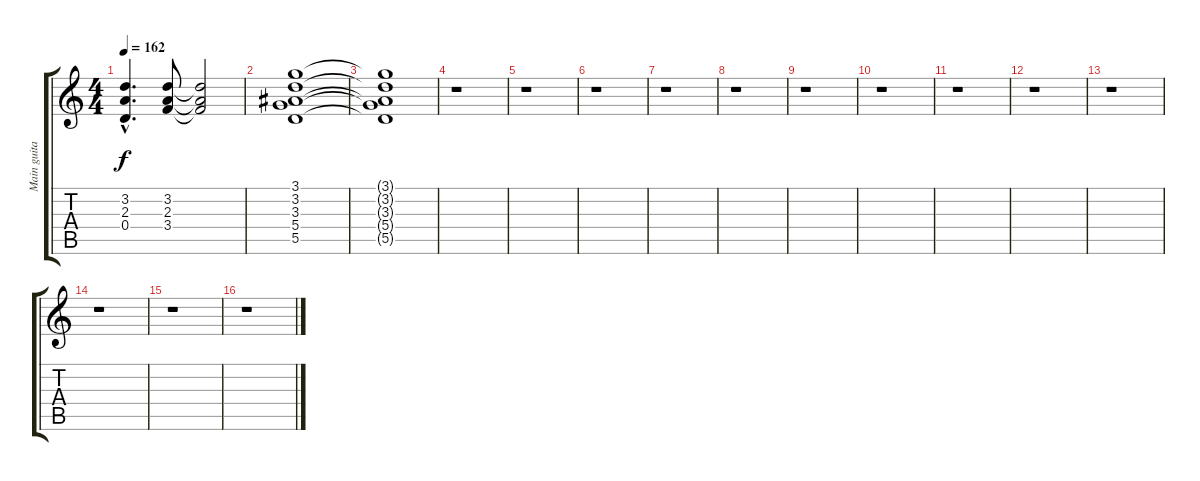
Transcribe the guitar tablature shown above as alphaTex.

\track ("Main guitar" "Main guita") {instrument distortionguitar}
\staff {score tabs}
\tuning (E4 B3 G3 D3 A2 D2) {hide}
\ts (4 4)
\tempo 162
\clef g2
\ks c
(3.2{hac} 2.3{hac} 0.4{hac}).4{d dy f} (3.2 2.3 3.4).8 (3.2{t} 2.3{t} 3.4{t}).2 |
(3.1 3.2 3.3 5.4 5.5).1 |
(3.1{t} 3.2{t} 3.3{t} 5.4{t} 5.5{t}).1 |
r.1 |
r.1 |
r.1 |
r.1 |
r.1 |
r.1 |
r.1 |
r.1 |
r.1 |
r.1 |
r.1 |
r.1 |
r.1
